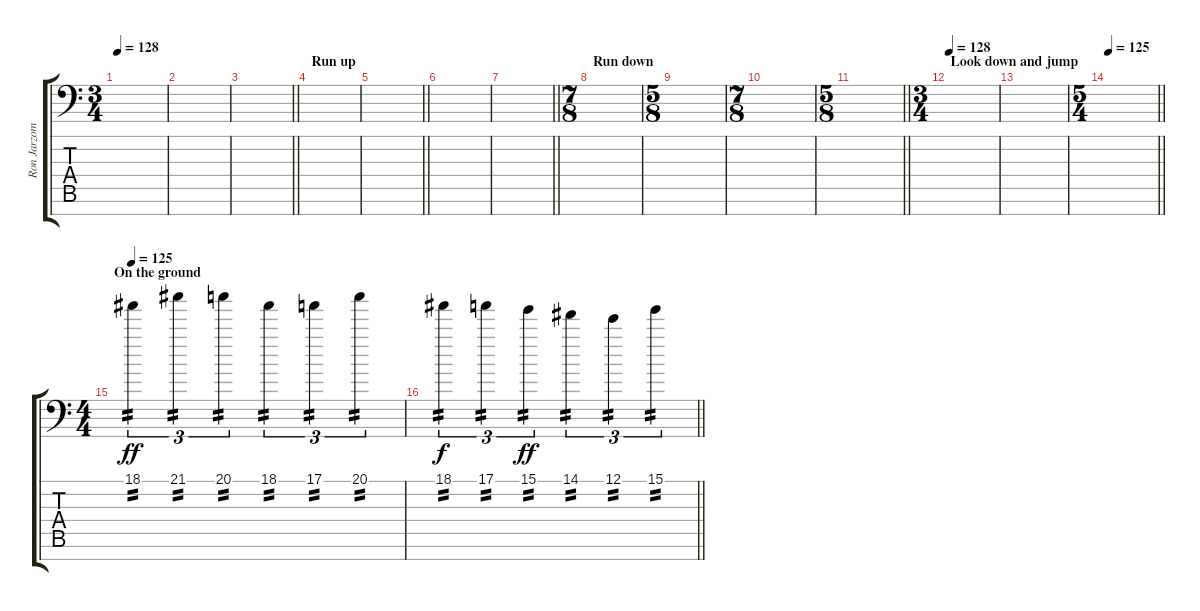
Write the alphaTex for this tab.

\track ("Ron Jarzombek Lead 3" "Ron Jarzom") {instrument distortionguitar}
\staff {score tabs}
\tuning (E4 B3 G3 D3 A2 E2 A1) {hide}
\ts (3 4)
\tempo 128
\clef f4
\ks c
|
|
\barLineRight lightlight
|
\section ("" "Run up")
|
\barLineRight lightlight
|
|
\barLineRight lightlight
|
\ts (7 8)
\section ("" "Run down")
|
\ts (5 8)
|
\ts (7 8)
|
\ts (5 8)
\barLineRight lightlight
|
\ts (3 4)
\section ("" "Look down and jump")
\tempo 128
|
|
\ts (5 4)
\tempo 125
\barLineRight lightlight
|
\ts (4 4)
\section ("" "On the ground")
\tempo 125
18.1.4{tu (3 2) tp 2 dy ff} 21.1.4{tu (3 2) tp 2} 20.1.4{tu (3 2) tp 2} 18.1.4{tu (3 2) tp 2} 17.1.4{tu (3 2) tp 2} 20.1.4{tu (3 2) tp 2} |
\barLineRight lightlight
18.1.4{tu (3 2) tp 2 dy f} 17.1.4{tu (3 2) tp 2} 15.1.4{tu (3 2) tp 2 dy ff} 14.1.4{tu (3 2) tp 2} 12.1.4{tu (3 2) tp 2} 15.1.4{tu (3 2) tp 2}
